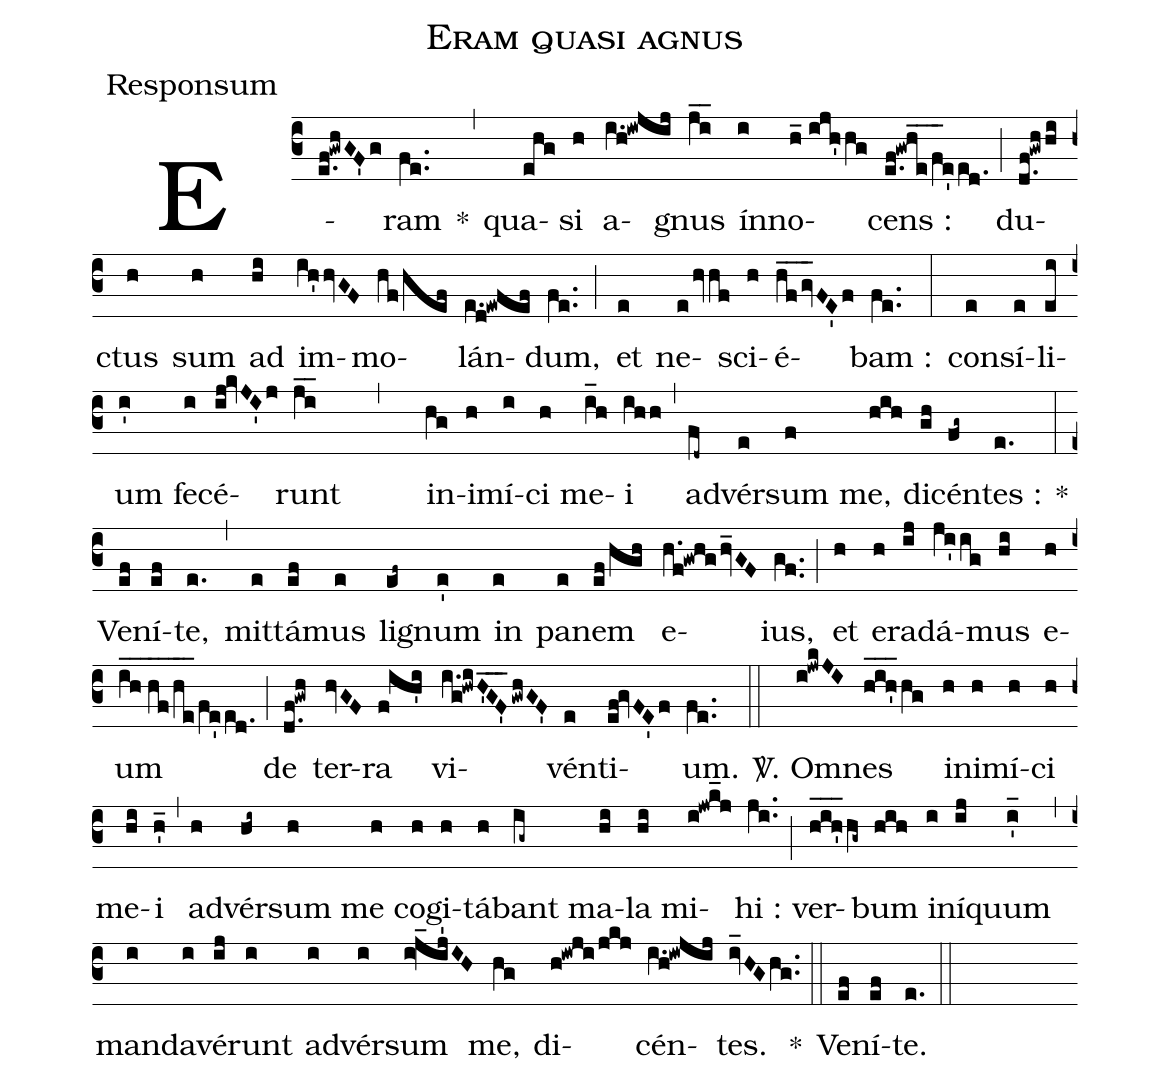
name:Eram quasi agnus;
office-part:Responsum;
%%
(c3) E(e.f!gwhGF'g)ram(fe..) *(,) qua(ehg)si(h) a(i.h!iwjij)gnus(ji__) ín(i)no(h_//ijh'hg)cens :(e.f!gwh_e_/f_e'ed.) (;) du(d.f!gwhhi)ctus(h) sum(h) ad(hi) im(ih'hvGF)mo(hf/hef)lán(e.d!ewfef)dum,(fe..) (;) et(e) ne(ehvhf)sci(h)é(hf__gv_FE'f)bam :(fe..) (:)
con(e)sí(e)li(ei)um(i') fe(i)cé(ij!kvJI'j)runt (ji__) ( , ) in(hg)i(h)mí(i)ci(h) me(i_h)i(ihh) (,) ad(fd~)vér(e)sum(f) me,(hih) di(gh)cén(fg~)tes :(e.) *(:)
Ve(ef)ní(ef)te,(e.) (,) mit(e)tá(ef)mus(e) li(ef~)gnum(e') in(e) pa(e)nem(ef/hgh) e(h.f!gwhghv_GF)ius,(gf..) (;) et(h) e(h)ra(ij)dá(ji'ig)mus(hi) e(h)um(ih__//hf__/he__/fe'ed.) (;) de(d.f!gwh) ter(hvGF)ra(f!ih'i) vi(i.g!hwiH_'G_F'_gwhGF')vén(e)ti(ef!gvFE'f)um.(fe..) (::)

<sp>V/</sp>. O(i!jwkJI)mnes(hih'___hg) in(h)i(h)mí(h)ci(h) me(hi)i(h'_) (,) ad(h)vér(hi~)sum(h) me(h) co(h)gi(h)tá(h)bant(ig~) ma(hi)la(hi) mi(i!jwk_j)hi :(ji..) (;) ver(hih'___hg~)bum(hih) in(i)í(ij)quum(i'_) (,) man(i)da(i)vé(ij)runt(i) ad(i)vér(i)sum(i!j_ij'IH) me,(hg) di(h!iwji/jkj)cén(i.h!iwjij)tes.(iv_HGhg..) *(::) Ve(ef)ní(ef)te.(e.) (::)
